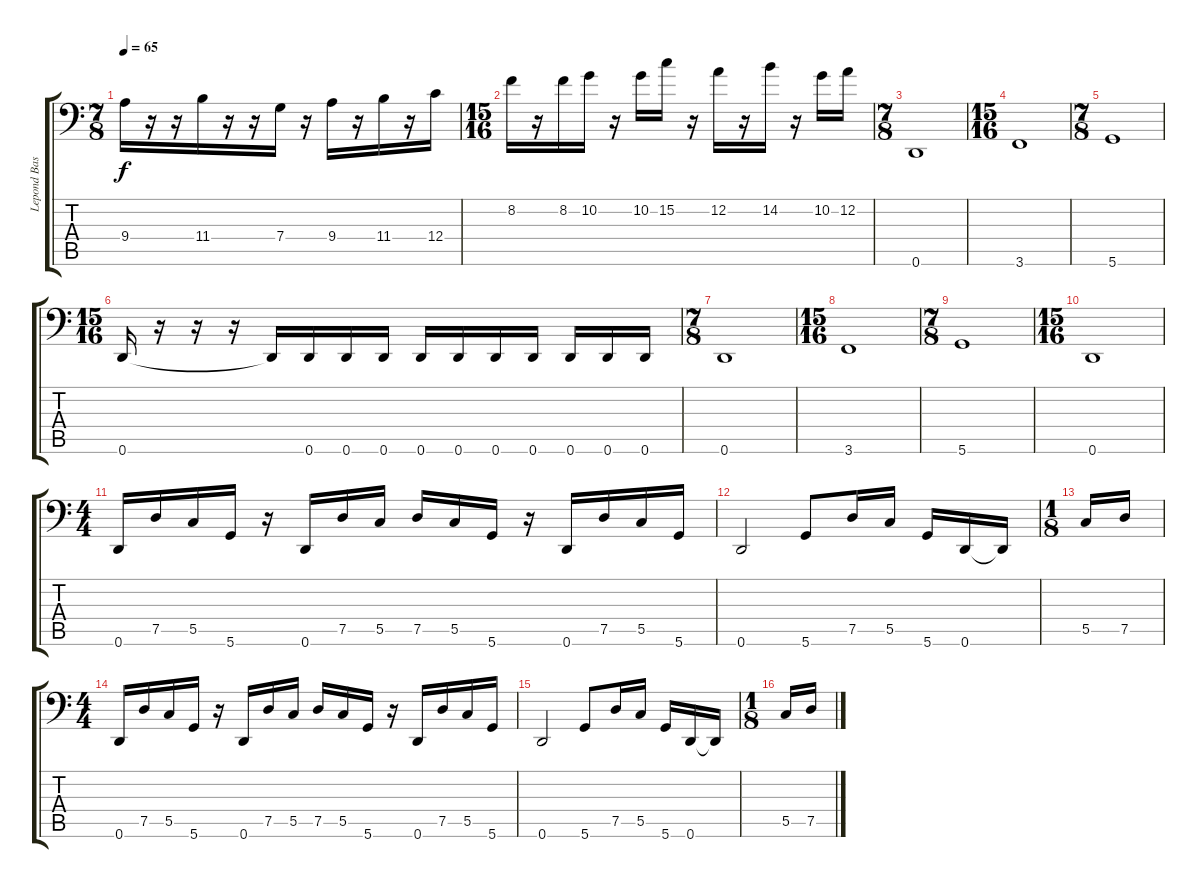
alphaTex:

\track ("Lepond Bass" "Lepond Bas") {instrument electricbassfinger}
\staff {score tabs}
\tuning (D3 A2 F2 C2 G1 D1) {hide}
\ts (7 8)
\tempo 65
\clef f4
\ks c
9.4.16{dy f} r.16 r.16 11.4.16 r.16 r.16 7.4.16 r.16 9.4.16 r.16 11.4.16 r.16 12.4.16 |
\ts (15 16)
8.2.16 r.16 8.2.16 10.2.16 r.16 10.2.16 15.2.16 r.16 12.2.16 r.16 14.2.16 r.16 10.2.16 12.2.16 |
\ts (7 8)
0.6.1 |
\ts (15 16)
3.6.1 |
\ts (7 8)
5.6.1 |
\ts (15 16)
0.6.16 r.16 r.16 r.16 0.6{t}.16 0.6.16{volume 6} 0.6.16{volume 11} 0.6.16 0.6.16 0.6.16 0.6.16 0.6.16 0.6.16 0.6.16 0.6.16 |
\ts (7 8)
0.6.1 |
\ts (15 16)
3.6.1 |
\ts (7 8)
5.6.1 |
\ts (15 16)
0.6.1 |
\ts (4 4)
0.6.16 7.5.16 5.5.16 5.6.16 r.16 0.6.16 7.5.16 5.5.16 7.5.16 5.5.16 5.6.16 r.16 0.6.16 7.5.16 5.5.16 5.6.16 |
0.6.2 5.6.8 7.5.16 5.5.16 5.6.16 0.6.16 0.6{t}.16 |
\ts (1 8)
5.5.16 7.5.16 |
\ts (4 4)
0.6.16 7.5.16 5.5.16 5.6.16 r.16 0.6.16 7.5.16 5.5.16 7.5.16 5.5.16 5.6.16 r.16 0.6.16 7.5.16 5.5.16 5.6.16 |
0.6.2 5.6.8 7.5.16 5.5.16 5.6.16 0.6.16 0.6{t}.16 |
\ts (1 8)
5.5.16 7.5.16
